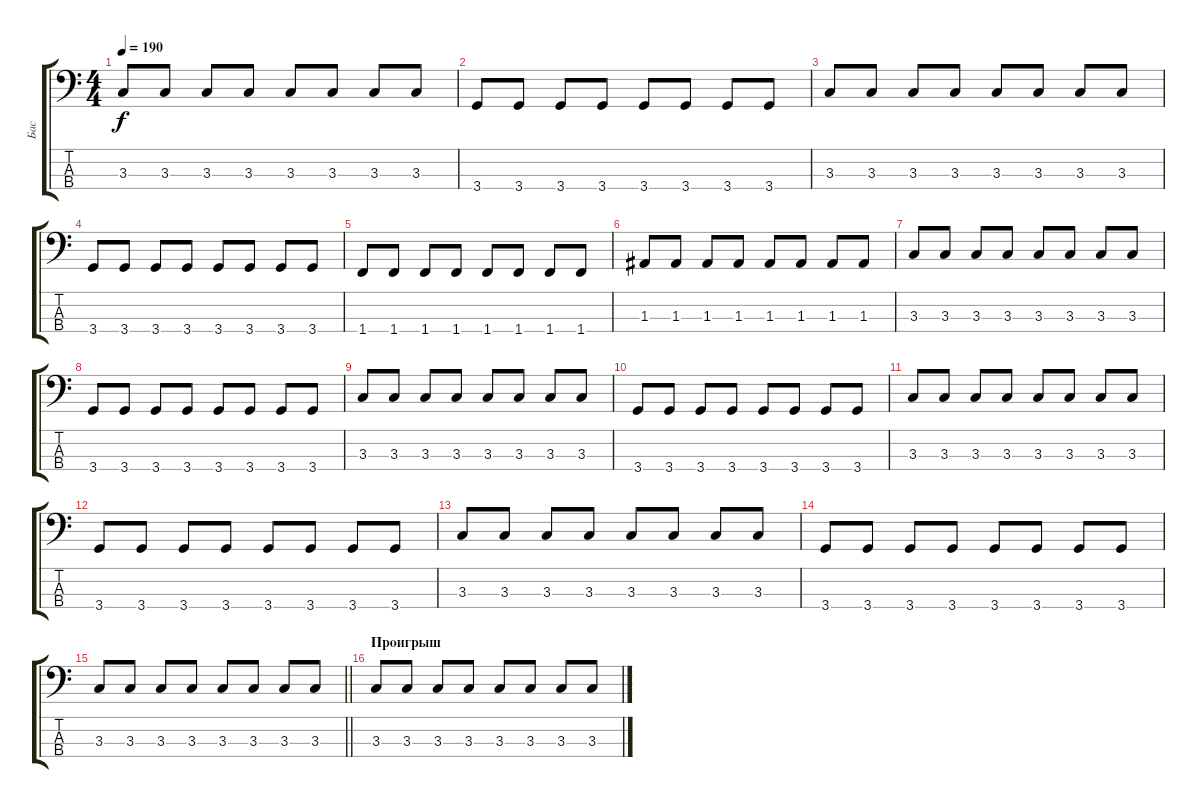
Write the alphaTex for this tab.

\track ("Бас" "Бас") {instrument electricbassfinger}
\staff {score tabs}
\tuning (G2 D2 A1 E1) {hide}
\ts (4 4)
\tempo 190
\clef f4
\ks c
3.3.8{dy f} 3.3.8 3.3.8 3.3.8 3.3.8 3.3.8 3.3.8 3.3.8 |
3.4.8 3.4.8 3.4.8 3.4.8 3.4.8 3.4.8 3.4.8 3.4.8 |
3.3.8 3.3.8 3.3.8 3.3.8 3.3.8 3.3.8 3.3.8 3.3.8 |
3.4.8 3.4.8 3.4.8 3.4.8 3.4.8 3.4.8 3.4.8 3.4.8 |
1.4.8 1.4.8 1.4.8 1.4.8 1.4.8 1.4.8 1.4.8 1.4.8 |
1.3.8 1.3.8 1.3.8 1.3.8 1.3.8 1.3.8 1.3.8 1.3.8 |
3.3.8 3.3.8 3.3.8 3.3.8 3.3.8 3.3.8 3.3.8 3.3.8 |
3.4.8 3.4.8 3.4.8 3.4.8 3.4.8 3.4.8 3.4.8 3.4.8 |
3.3.8 3.3.8 3.3.8 3.3.8 3.3.8 3.3.8 3.3.8 3.3.8 |
3.4.8 3.4.8 3.4.8 3.4.8 3.4.8 3.4.8 3.4.8 3.4.8 |
3.3.8 3.3.8 3.3.8 3.3.8 3.3.8 3.3.8 3.3.8 3.3.8 |
3.4.8 3.4.8 3.4.8 3.4.8 3.4.8 3.4.8 3.4.8 3.4.8 |
3.3.8 3.3.8 3.3.8 3.3.8 3.3.8 3.3.8 3.3.8 3.3.8 |
3.4.8 3.4.8 3.4.8 3.4.8 3.4.8 3.4.8 3.4.8 3.4.8 |
\barLineRight lightlight
3.3.8 3.3.8 3.3.8 3.3.8 3.3.8 3.3.8 3.3.8 3.3.8 |
\section ("" "Проигрыш")
3.3.8 3.3.8 3.3.8 3.3.8 3.3.8 3.3.8 3.3.8 3.3.8
